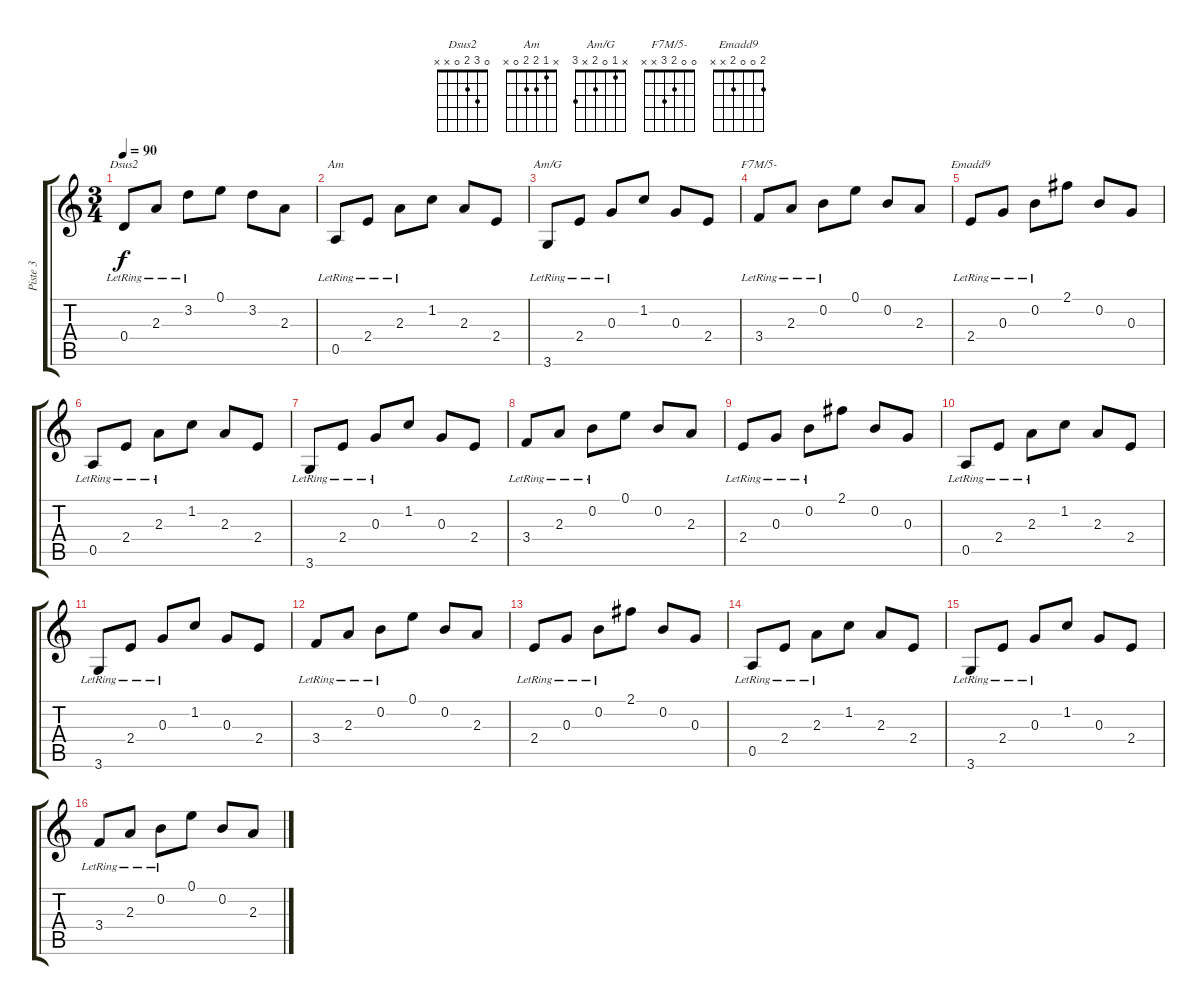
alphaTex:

\track ("Piste 3" "Piste 3") {instrument acousticguitarnylon}
\staff {score tabs}
\tuning (E4 B3 G3 D3 A2 E2) {hide}
\chord ("Dsus2" 0 3 2 0 x x)
\chord ("Am" x 1 2 2 0 x)
\chord ("Am/G" x 1 0 2 x 3)
\chord ("F7M/5-" 0 0 2 3 x x)
\chord ("Emadd9" 2 0 0 2 x x)
\ts (3 4)
\tempo 90
\clef g2
\ks c
0.4{lr}.8{ch "Dsus2" dy f} 2.3{lr}.8 3.2{lr}.8 0.1.8 3.2.8 2.3.8 |
0.5{lr}.8{ch "Am"} 2.4{lr}.8 2.3{lr}.8 1.2.8 2.3.8 2.4.8 |
3.6{lr}.8{ch "Am/G"} 2.4{lr}.8 0.3{lr}.8 1.2.8 0.3.8 2.4.8 |
3.4{lr}.8{ch "F7M/5-"} 2.3{lr}.8 0.2{lr}.8 0.1.8 0.2.8 2.3.8 |
2.4{lr}.8{ch "Emadd9"} 0.3{lr}.8 0.2{lr}.8 2.1.8 0.2.8 0.3.8 |
0.5{lr}.8 2.4{lr}.8 2.3{lr}.8 1.2.8 2.3.8 2.4.8 |
3.6{lr}.8 2.4{lr}.8 0.3{lr}.8 1.2.8 0.3.8 2.4.8 |
3.4{lr}.8 2.3{lr}.8 0.2{lr}.8 0.1.8 0.2.8 2.3.8 |
2.4{lr}.8 0.3{lr}.8 0.2{lr}.8 2.1.8 0.2.8 0.3.8 |
0.5{lr}.8 2.4{lr}.8 2.3{lr}.8 1.2.8 2.3.8 2.4.8 |
3.6{lr}.8 2.4{lr}.8 0.3{lr}.8 1.2.8 0.3.8 2.4.8 |
3.4{lr}.8 2.3{lr}.8 0.2{lr}.8 0.1.8 0.2.8 2.3.8 |
2.4{lr}.8 0.3{lr}.8 0.2{lr}.8 2.1.8 0.2.8 0.3.8 |
0.5{lr}.8 2.4{lr}.8 2.3{lr}.8 1.2.8 2.3.8 2.4.8 |
3.6{lr}.8 2.4{lr}.8 0.3{lr}.8 1.2.8 0.3.8 2.4.8 |
3.4{lr}.8 2.3{lr}.8 0.2{lr}.8 0.1.8 0.2.8 2.3.8
